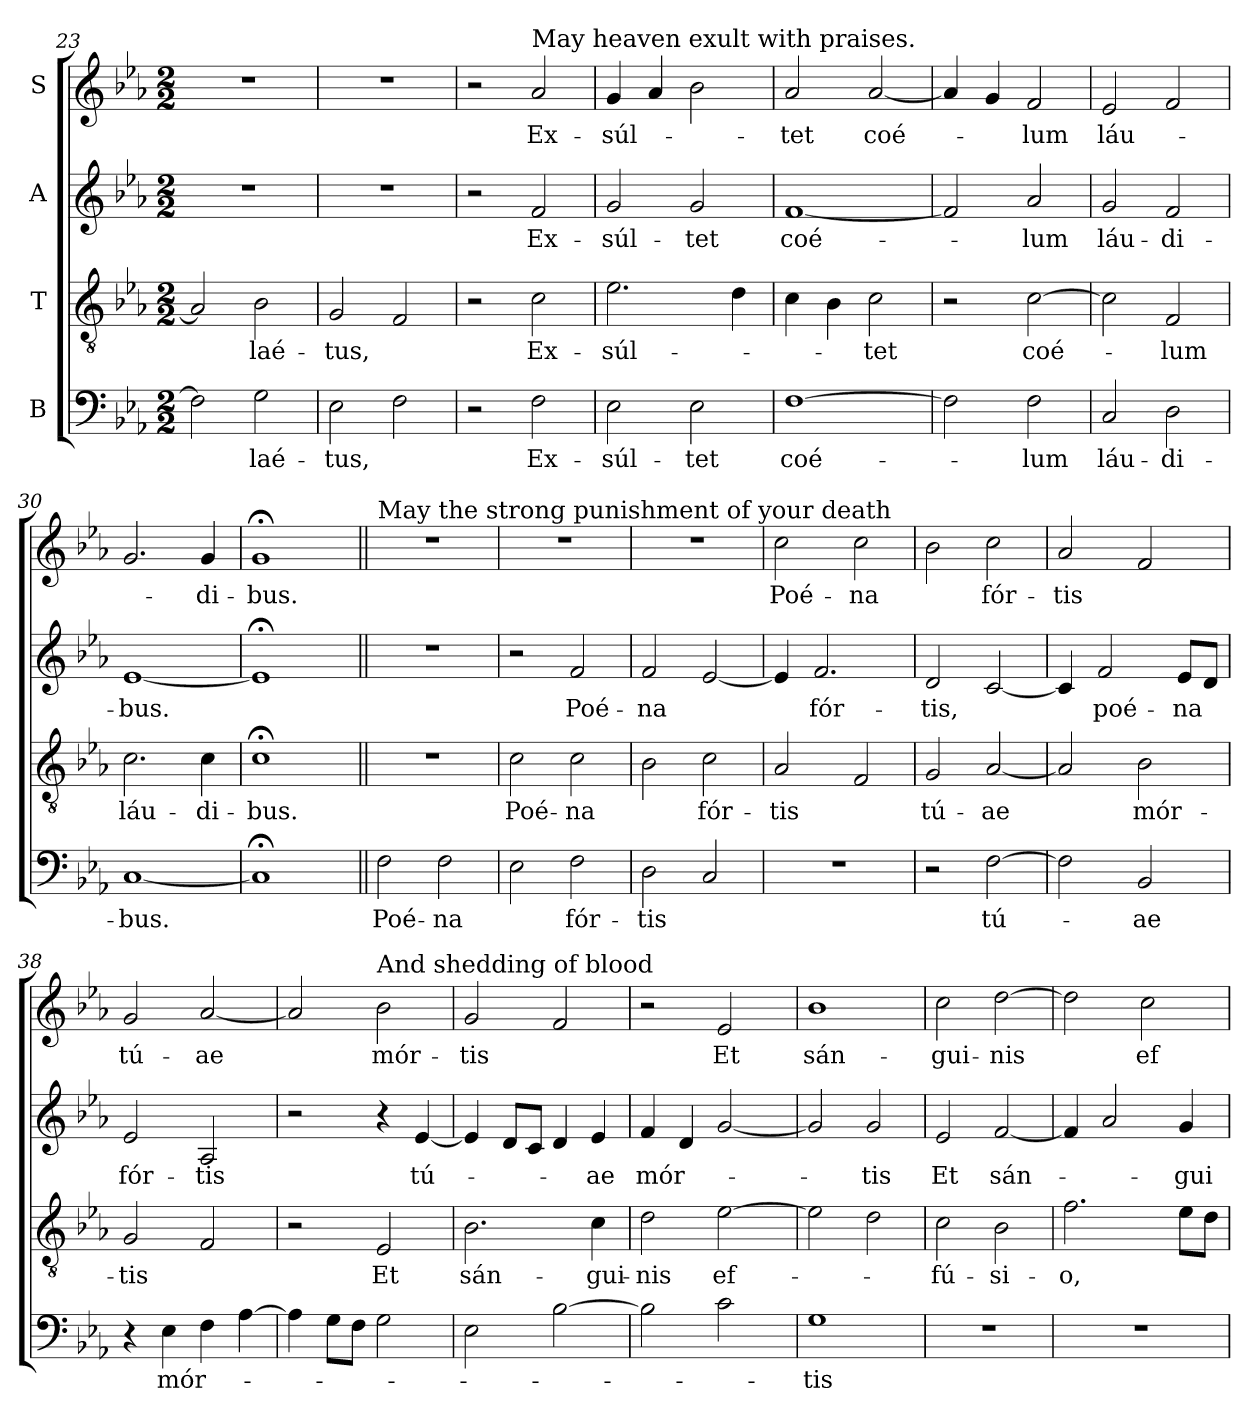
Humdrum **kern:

**kern	**text	**kern	**text	**kern	**text	**kern	**text
*part4	*part4	*part3	*part3	*part2	*part2	*part1	*part1
*staff4	*staff4	*staff3	*staff3	*staff2	*staff2	*staff1	*staff1
*I"B	*	*I"T	*	*I"A	*	*I"S	*
*clefF4	*	*clefGv2	*	*clefG2	*	*clefG2	*
*k[b-e-a-]	*	*k[b-e-a-]	*	*k[b-e-a-]	*	*k[b-e-a-]	*
*E-:	*	*E-:	*	*E-:	*	*E-:	*
*M2/2	*	*M2/2	*	*M2/2	*	*M2/2	*
=23	=23	=23	=23	=23	=23	=23	=23
2F\]	.	2A-/]	.	1r	.	1r	.
!	!LO:LY:b	!	!LO:LY:b	!	!	!	!
2G\	laé-	2B-\	laé-	.	.	.	.
=24	=24	=24	=24	=24	=24	=24	=24
!	!LO:LY:b	!	!LO:LY:b	!	!	!	!
2E-\	-tus,	2G/	-tus,	1r	.	1r	.
2F\	.	2F/	.	.	.	.	.
=25	=25	=25	=25	=25	=25	=25	=25
2r	.	2r	.	2r	.	2r	.
!	!	!	!	!	!	!LO:TX:a:t=May heaven exult with praises.	!
!	!LO:LY:b	!	!LO:LY:b	!	!LO:LY:b	!	!LO:LY:b
2F\	Ex-	2c\	Ex-	2f/	Ex-	2a-/	Ex-
=26	=26	=26	=26	=26	=26	=26	=26
!	!LO:LY:b	!	!LO:LY:b	!	!LO:LY:b	!	!LO:LY:b
2E-\	-súl-	2.e-\	-súl-	2g/	-súl-	4g/	-súl-
.	.	.	.	.	.	4a-/	.
!	!LO:LY:b	!	!	!	!LO:LY:b	!	!
2E-\	-tet	.	.	2g/	-tet	2b-\	.
.	.	4d\	.	.	.	.	.
=27	=27	=27	=27	=27	=27	=27	=27
!	!LO:LY:b	!	!	!	!LO:LY:b	!	!LO:LY:b
[1F	coé-	4c\	.	[1f	coé-	2a-/	-tet
.	.	4B-\	.	.	.	.	.
!	!	!	!LO:LY:b	!	!	!	!LO:LY:b
.	.	2c\	-tet	.	.	[2a-/	coé-
!!LO:PB:g=z
=28	=28	=28	=28	=28	=28	=28	=28
2F\]	.	2r	.	2f/]	.	4a-/]	.
.	.	.	.	.	.	4g/	.
!	!LO:LY:b	!	!LO:LY:b	!	!LO:LY:b	!	!LO:LY:b
2F\	-lum	[2c\	coé-	2a-/	-lum	2f/	-lum
=29	=29	=29	=29	=29	=29	=29	=29
!	!LO:LY:b	!	!	!	!LO:LY:b	!	!LO:LY:b
2C/	láu-	2c\]	.	2g/	láu-	2e-/	láu-
!	!LO:LY:b	!	!LO:LY:b	!	!LO:LY:b	!	!
2D\	-di-	2F/	-lum	2f/	-di-	2f/	.
=30	=30	=30	=30	=30	=30	=30	=30
!	!LO:LY:b	!	!LO:LY:b	!	!LO:LY:b	!	!
[1C	-bus.	2.c\	láu-	[1e-	-bus.	2.g/	.
!	!	!	!LO:LY:b	!	!	!	!LO:LY:b
.	.	4c\	-di-	.	.	4g/	-di-
=31	=31	=31	=31	=31	=31	=31	=31
!	!	!	!LO:LY:b	!	!	!	!LO:LY:b
1C;]	.	1c;<	-bus.	1e-;]	.	1g;	-bus.
=32||	=32||	=32||	=32||	=32||	=32||	=32||	=32||
!	!	!	!	!	!	!LO:TX:a:t=May the strong punishment of your death	!
!	!LO:LY:b	!	!	!	!	!	!
2F\	Poé-	1r	.	1r	.	1r	.
!	!LO:LY:b	!	!	!	!	!	!
2F\	-na	.	.	.	.	.	.
=33	=33	=33	=33	=33	=33	=33	=33
!	!	!	!LO:LY:b	!	!	!	!
2E-\	.	2c\	Poé-	2r	.	1r	.
!	!LO:LY:b	!	!LO:LY:b	!	!LO:LY:b	!	!
2F\	fór-	2c\	-na	2f/	Poé-	.	.
=34	=34	=34	=34	=34	=34	=34	=34
!	!LO:LY:b	!	!	!	!LO:LY:b	!	!
2D\	-tis	2B-\	.	2f/	-na	1r	.
!	!	!	!LO:LY:b	!	!	!	!
2C/	.	2c\	fór-	[2e-/	.	.	.
!!LO:LB:g=z
=35	=35	=35	=35	=35	=35	=35	=35
!	!	!	!LO:LY:b	!	!	!	!LO:LY:b
1r	.	2A-/	-tis	4e-/]	.	2cc\	Poé-
!	!	!	!	!	!LO:LY:b	!	!
.	.	.	.	2.f/	fór-	.	.
!	!	!	!	!	!	!	!LO:LY:b
.	.	2F/	.	.	.	2cc\	-na
=36	=36	=36	=36	=36	=36	=36	=36
!	!	!	!LO:LY:b	!	!LO:LY:b	!	!
2r	.	2G/	tú-	2d/	-tis,	2b-\	.
!	!LO:LY:b	!	!LO:LY:b	!	!	!	!LO:LY:b
[2F\	tú-	[2A-/	-ae	[2c/	.	2cc\	fór-
=37	=37	=37	=37	=37	=37	=37	=37
!	!	!	!	!	!	!	!LO:LY:b
2F\]	.	2A-/]	.	4c/]	.	2a-/	-tis
!	!	!	!	!	!LO:LY:b	!	!
.	.	.	.	2f/	poé-	.	.
!	!LO:LY:b	!	!LO:LY:b	!	!	!	!
2BB-/	-ae	2B-\	mór-	.	.	2f/	.
!	!	!	!	!	!LO:LY:b	!	!
.	.	.	.	8e-/L	-na	.	.
.	.	.	.	8d/J	.	.	.
=38	=38	=38	=38	=38	=38	=38	=38
!	!	!	!LO:LY:b	!	!LO:LY:b	!	!LO:LY:b
4r	.	2G/	-tis	2e-/	fór-	2g/	tú-
!	!LO:LY:b	!	!	!	!	!	!
4E-\	mór-	.	.	.	.	.	.
!	!	!	!	!	!LO:LY:b	!	!LO:LY:b
4F\	.	2F/	.	2A-/	-tis	[2a-/	-ae
[4A-\	.	.	.	.	.	.	.
=39	=39	=39	=39	=39	=39	=39	=39
4A-\]	.	2r	.	2r	.	2a-/]	.
8G\L	.	.	.	.	.	.	.
8F\J	.	.	.	.	.	.	.
!	!	!	!	!	!	!LO:TX:a:t=And shedding of blood	!
!	!	!	!LO:LY:b	!	!	!	!LO:LY:b
2G\	.	2E-/	Et	4r	.	2b-\	mór-
!	!	!	!	!	!LO:LY:b	!	!
.	.	.	.	[4e-/	tú-	.	.
=40	=40	=40	=40	=40	=40	=40	=40
!	!	!	!LO:LY:b	!	!	!	!LO:LY:b
2E-\	.	2.B-\	sán-	4e-/]	.	2g/	-tis
.	.	.	.	8d/L	.	.	.
.	.	.	.	8c/J	.	.	.
[2B-\	.	.	.	4d/	.	2f/	.
!	!	!	!LO:LY:b	!	!LO:LY:b	!	!
.	.	4c\	-gui-	4e-/	-ae	.	.
!!LO:PB:g=z
=41	=41	=41	=41	=41	=41	=41	=41
!	!	!	!LO:LY:b	!	!LO:LY:b	!	!
2B-\]	.	2d\	-nis	4f/	mór-	2r	.
.	.	.	.	4d/	.	.	.
!	!	!	!LO:LY:b	!	!	!	!LO:LY:b
2c\	.	[2e-\	ef-	[2g/	.	2e-/	Et
=42	=42	=42	=42	=42	=42	=42	=42
!	!LO:LY:b	!	!	!	!	!	!LO:LY:b
1G	-tis	2e-\]	.	2g/]	.	1b-	sán-
!	!	!	!	!	!LO:LY:b	!	!
.	.	2d\	.	2g/	-tis	.	.
=43	=43	=43	=43	=43	=43	=43	=43
!	!	!	!LO:LY:b	!	!LO:LY:b	!	!LO:LY:b
1r	.	2c\	-fú-	2e-/	Et	2cc\	-gui-
!	!	!	!LO:LY:b	!	!LO:LY:b	!	!LO:LY:b
.	.	2B-\	-si-	[2f/	sán-	[2dd\	-nis
=44	=44	=44	=44	=44	=44	=44	=44
!	!	!	!LO:LY:b	!	!	!	!
1r	.	2.f\	-o,	4f/]	.	2dd\]	.
.	.	.	.	2a-/	.	.	.
!	!	!	!	!	!	!	!LO:LY:b
.	.	.	.	.	.	2cc\	ef-
!	!	!	!	!	!LO:LY:b	!	!
.	.	8e-\L	.	4g/	-gui-	.	.
.	.	8d\J	.	.	.	.	.
=	=	=	=	=	=	=	=
*-	*-	*-	*-	*-	*-	*-	*-
